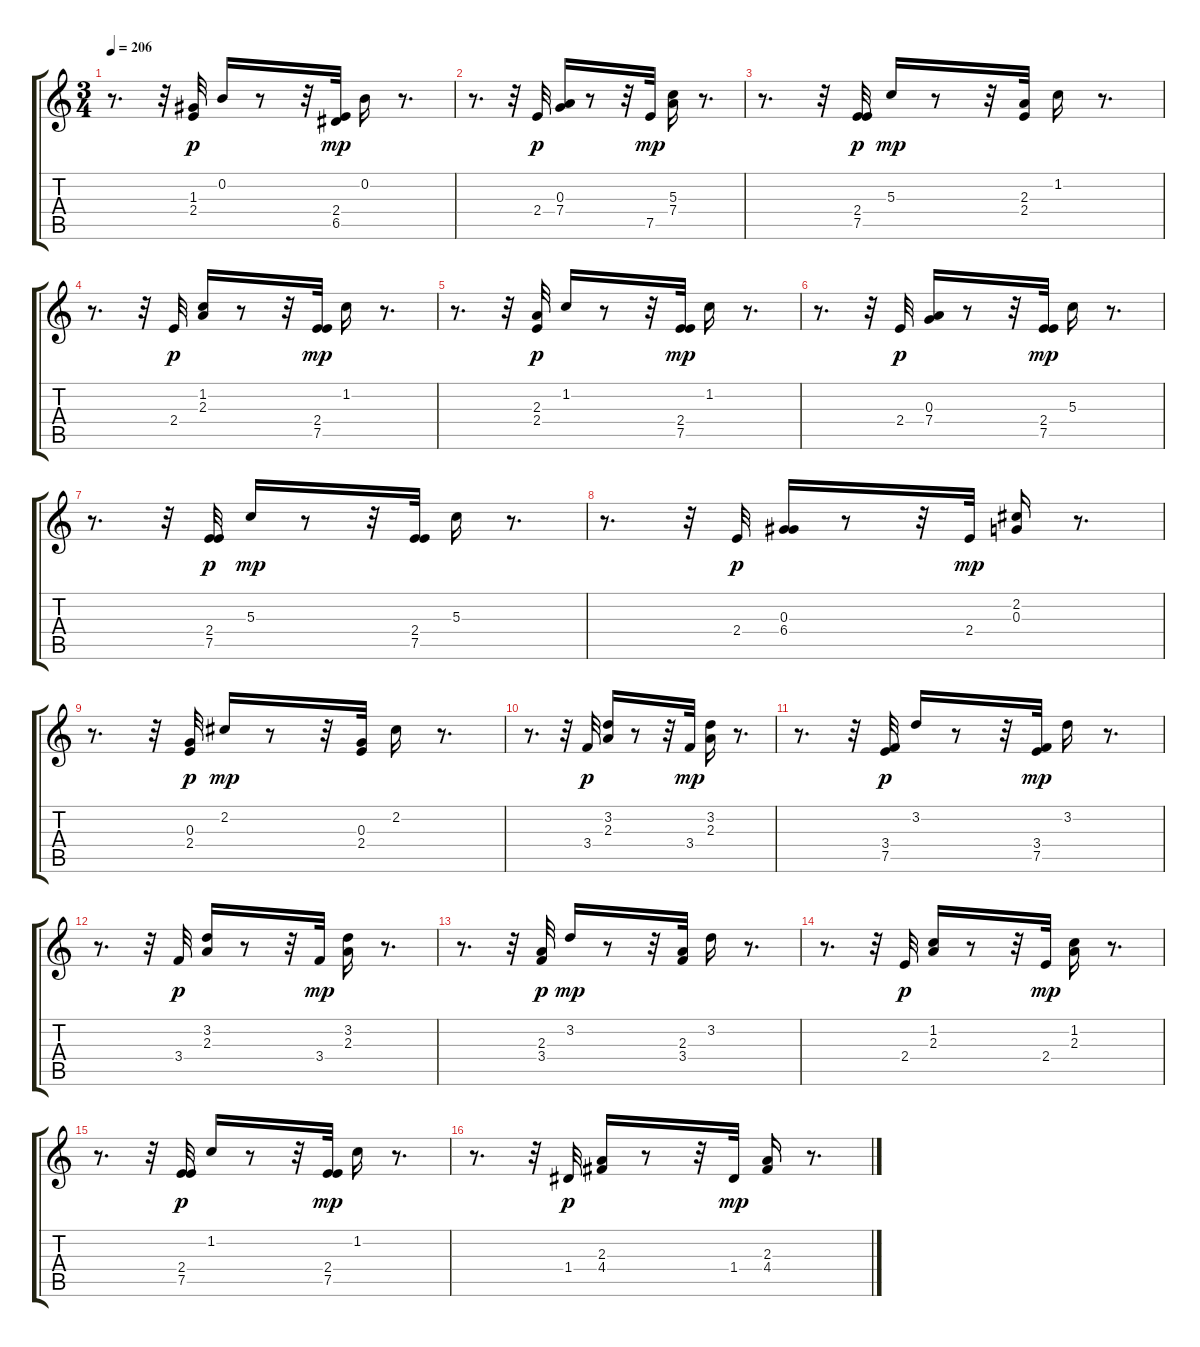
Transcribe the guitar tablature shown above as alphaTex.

\track "" {instrument acousticguitarsteel}
\staff {score tabs}
\tuning (E4 B3 G3 D3 A2 E2) {hide}
\ts (3 4)
\tempo 206
\clef g2
\ks c
r.8{d dy mp} r.32 (1.3 2.4).32{dy p} 0.2.16 r.8 r.32 (2.4 6.5).32{dy mp} 0.2.16 r.8{d} |
r.8{d} r.32 2.4.32{dy p} (0.3 7.4).16 r.8 r.32 7.5.32{dy mp} (5.3 7.4).16 r.8{d} |
r.8{d} r.32 (2.4 7.5).32{dy p} 5.3.16{dy mp} r.8 r.32 (2.3 2.4).32 1.2.16 r.8{d} |
r.8{d} r.32 2.4.32{dy p} (1.2 2.3).16 r.8 r.32 (2.4 7.5).32{dy mp} 1.2.16 r.8{d} |
r.8{d} r.32 (2.3 2.4).32{dy p} 1.2.16 r.8 r.32 (2.4 7.5).32{dy mp} 1.2.16 r.8{d} |
r.8{d} r.32 2.4.32{dy p} (0.3 7.4).16 r.8 r.32 (2.4 7.5).32{dy mp} 5.3.16 r.8{d} |
r.8{d} r.32 (2.4 7.5).32{dy p} 5.3.16{dy mp} r.8 r.32 (2.4 7.5).32 5.3.16 r.8{d} |
r.8{d} r.32 2.4.32{dy p} (0.3 6.4).16 r.8 r.32 2.4.32{dy mp} (2.2 0.3).16 r.8{d} |
r.8{d} r.32 (0.3 2.4).32{dy p} 2.2.16{dy mp} r.8 r.32 (0.3 2.4).32 2.2.16 r.8{d} |
r.8{d} r.32 3.4.32{dy p} (3.2 2.3).16 r.8 r.32 3.4.32{dy mp} (3.2 2.3).16 r.8{d} |
r.8{d} r.32 (3.4 7.5).32{dy p} 3.2.16 r.8 r.32 (3.4 7.5).32{dy mp} 3.2.16 r.8{d} |
r.8{d} r.32 3.4.32{dy p} (3.2 2.3).16 r.8 r.32 3.4.32{dy mp} (3.2 2.3).16 r.8{d} |
r.8{d} r.32 (2.3 3.4).32{dy p} 3.2.16{dy mp} r.8 r.32 (2.3 3.4).32 3.2.16 r.8{d} |
r.8{d} r.32 2.4.32{dy p} (1.2 2.3).16 r.8 r.32 2.4.32{dy mp} (1.2 2.3).16 r.8{d} |
r.8{d} r.32 (2.4 7.5).32{dy p} 1.2.16 r.8 r.32 (2.4 7.5).32{dy mp} 1.2.16 r.8{d} |
r.8{d} r.32 1.4.32{dy p} (2.3 4.4).16 r.8 r.32 1.4.32{dy mp} (2.3 4.4).16 r.8{d}
